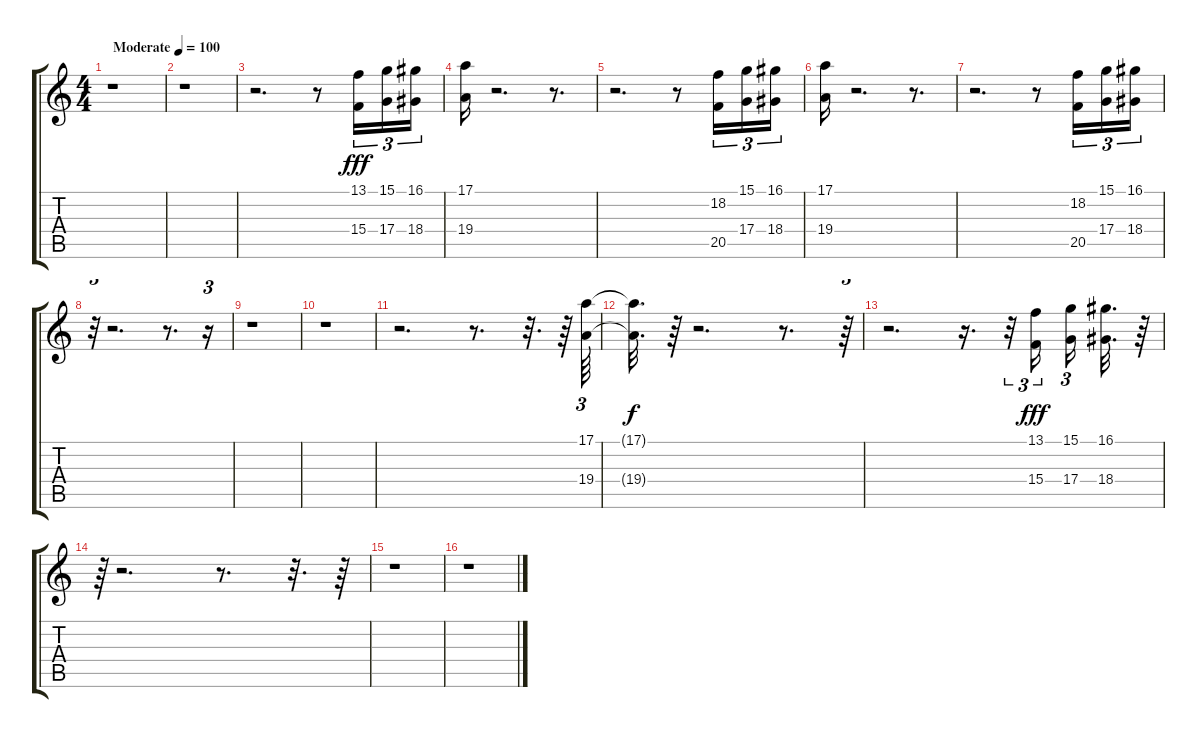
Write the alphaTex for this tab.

\track "" {instrument brasssection}
\staff {score tabs}
\tuning (E4 B3 G3 D3 A2 E2) {hide}
\ts (4 4)
\tempo (100 "Moderate")
\clef g2
\ks c
r.1{dy fff instrument brasssection} |
r.1 |
r.2{d} r.8 (13.1 15.4).16{tu (3 2)} (15.1 17.4).16{tu (3 2)} (16.1 18.4).16{tu (3 2)} |
(17.1 19.4).16 r.2{d} r.8{d} |
r.2{d} r.8 (18.2 20.5).16{tu (3 2)} (15.1 17.4).16{tu (3 2)} (16.1 18.4).16{tu (3 2)} |
(17.1 19.4).16 r.2{d} r.8{d} |
r.2{d} r.8 (18.2 20.5).16{tu (3 2)} (15.1 17.4).16{tu (3 2)} (16.1 18.4).16{tu (3 2)} |
r.32{tu (3 2)} r.2{d} r.8{d} r.16{tu (3 2)} |
r.1 |
r.1 |
r.2{d} r.8{d} r.32{d} r.64 (17.1 19.4).64{tu (3 2)} |
(17.1{t} 19.4{t}).32{d dy f} r.64 r.2{d} r.8{d} r.64{tu (3 2)} |
r.2{d} r.16{d} r.32{tu (3 2)} (13.1 15.4).16{tu (3 2) dy fff beam splitsecondary} (15.1 17.4).16{tu (3 2)} (16.1 18.4).32{d} r.64 |
r.64{tu (3 2)} r.2{d} r.8{d} r.32{d} r.64 |
r.1 |
r.1
